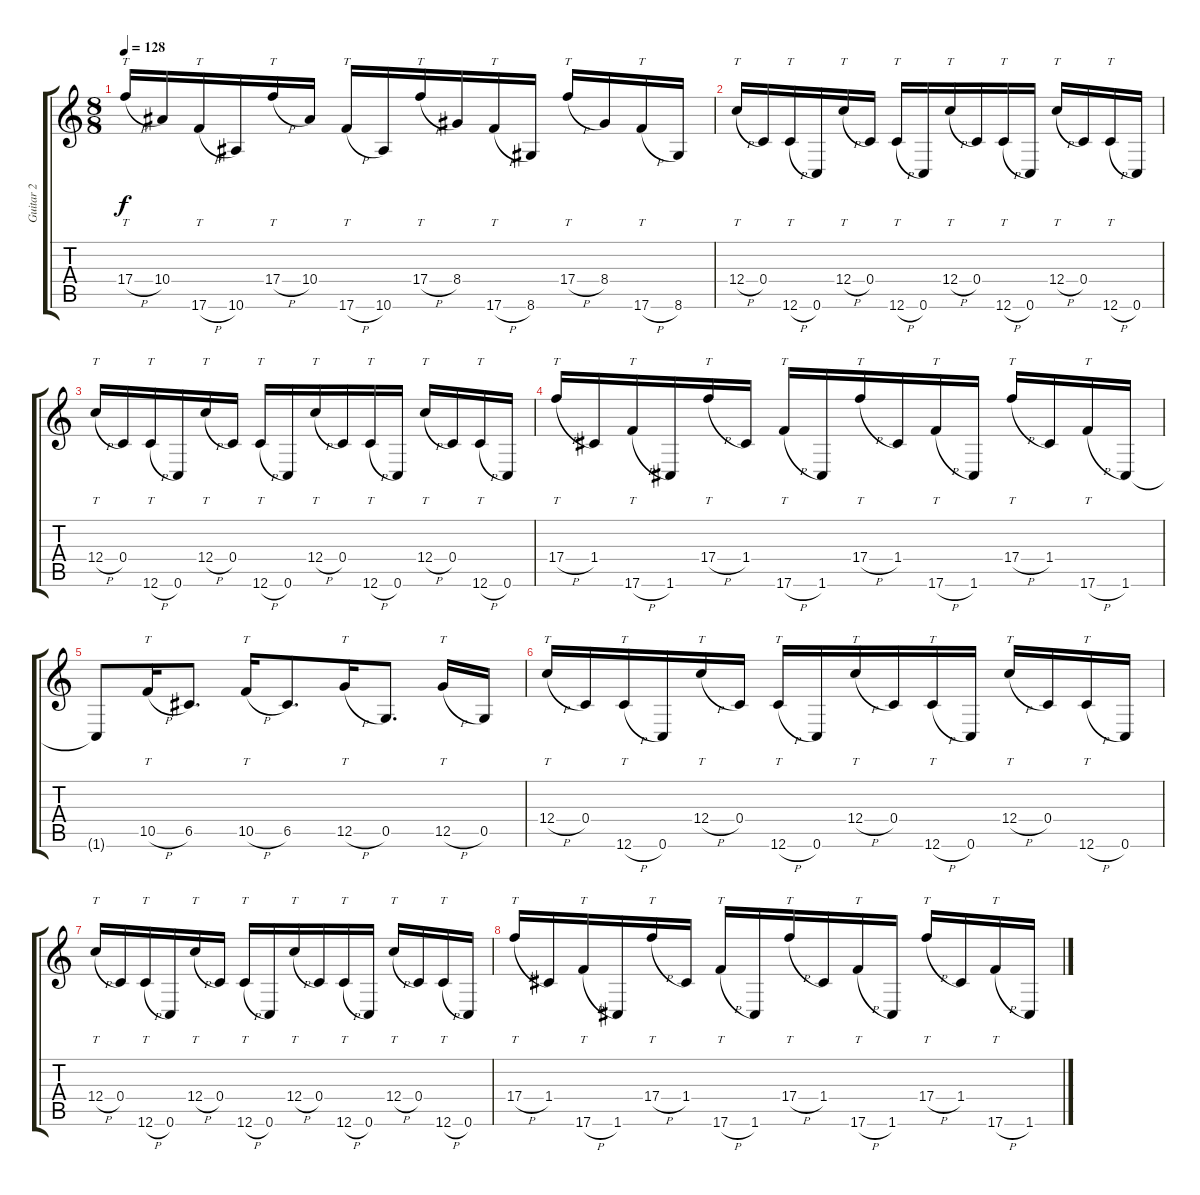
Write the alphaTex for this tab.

\track ("Guitar 2" "Guitar 2") {instrument electricguitarjazz}
\staff {score tabs}
\tuning (D4 A3 F3 C3 G2 C2) {hide}
\ts (8 8)
\tempo 128
\clef g2
\ks c
17.4{h}.16{tt dy f} 10.4.16 17.6{h}.16{tt} 10.6.16 17.4{h}.16{tt} 10.4.16 17.6{h}.16{tt} 10.6.16 17.4{h}.16{tt} 8.4.16 17.6{h}.16{tt} 8.6.16 17.4{h}.16{tt} 8.4.16 17.6{h}.16{tt} 8.6.16 |
12.4{h}.16{tt} 0.4.16 12.6{h}.16{tt} 0.6.16 12.4{h}.16{tt} 0.4.16 12.6{h}.16{tt} 0.6.16 12.4{h}.16{tt} 0.4.16 12.6{h}.16{tt} 0.6.16 12.4{h}.16{tt} 0.4.16 12.6{h}.16{tt} 0.6.16 |
12.4{h}.16{tt} 0.4.16 12.6{h}.16{tt} 0.6.16 12.4{h}.16{tt} 0.4.16 12.6{h}.16{tt} 0.6.16 12.4{h}.16{tt} 0.4.16 12.6{h}.16{tt} 0.6.16 12.4{h}.16{tt} 0.4.16 12.6{h}.16{tt} 0.6.16 |
17.4{h}.16{tt} 1.4.16 17.6{h}.16{tt} 1.6.16 17.4{h}.16{tt} 1.4.16 17.6{h}.16{tt} 1.6.16 17.4{h}.16{tt} 1.4.16 17.6{h}.16{tt} 1.6.16 17.4{h}.16{tt} 1.4.16 17.6{h}.16{tt} 1.6.16 |
1.6{t}.8 10.5{h}.16{tt} 6.5.8{d} 10.5{h}.16{tt} 6.5.8{d} 12.5{h}.16{tt} 0.5.8{d} 12.5{h}.16{tt} 0.5.16 |
12.4{h}.16{tt} 0.4.16 12.6{h}.16{tt} 0.6.16 12.4{h}.16{tt} 0.4.16 12.6{h}.16{tt} 0.6.16 12.4{h}.16{tt} 0.4.16 12.6{h}.16{tt} 0.6.16 12.4{h}.16{tt} 0.4.16 12.6{h}.16{tt} 0.6.16 |
12.4{h}.16{tt} 0.4.16 12.6{h}.16{tt} 0.6.16 12.4{h}.16{tt} 0.4.16 12.6{h}.16{tt} 0.6.16 12.4{h}.16{tt} 0.4.16 12.6{h}.16{tt} 0.6.16 12.4{h}.16{tt} 0.4.16 12.6{h}.16{tt} 0.6.16 |
17.4{h}.16{tt} 1.4.16 17.6{h}.16{tt} 1.6.16 17.4{h}.16{tt} 1.4.16 17.6{h}.16{tt} 1.6.16 17.4{h}.16{tt} 1.4.16 17.6{h}.16{tt} 1.6.16 17.4{h}.16{tt} 1.4.16 17.6{h}.16{tt} 1.6.16
